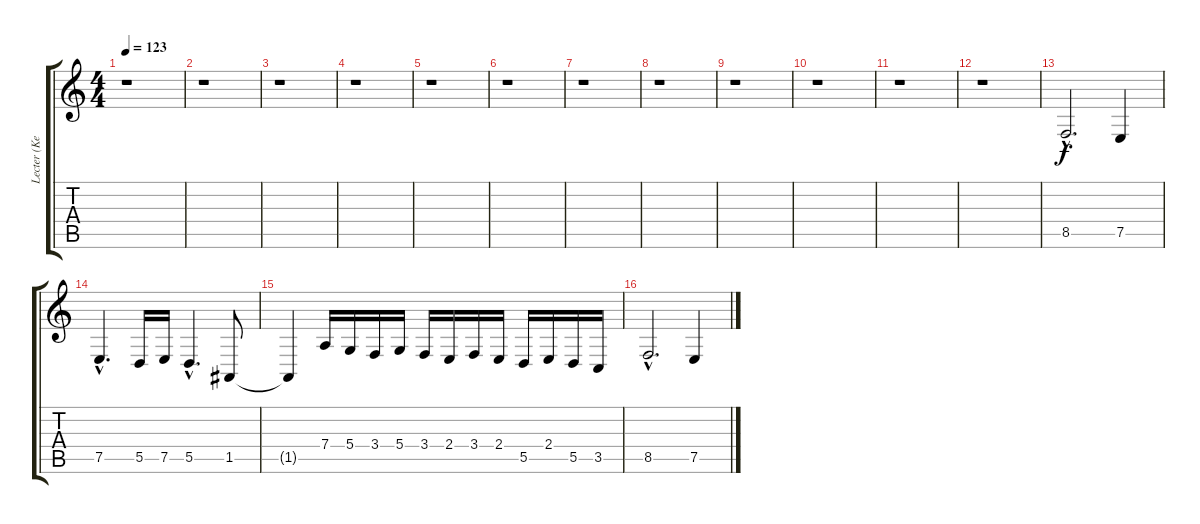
\track ("Lecter (KeybLeft)" "Lecter (Ke") {instrument stringensemble1}
\staff {score tabs}
\tuning (E4 B3 G3 D3 A2 D2) {hide}
\ts (4 4)
\tempo 123
\clef g2
\ks c
r.1{dy f instrument stringensemble1} |
r.1 |
r.1 |
r.1 |
r.1 |
r.1 |
r.1 |
r.1 |
r.1 |
r.1 |
r.1 |
r.1 |
8.5{hac}.2{d} 7.5.4 |
7.5{hac}.4{d} 5.5.16 7.5.16 5.5{hac}.4{d} 1.5.8 |
1.5{t}.4 7.4.16 5.4.16 3.4.16 5.4.16 3.4.16 2.4.16 3.4.16 2.4.16 5.5.16 2.4.16 5.5.16 3.5.16 |
8.5{hac}.2{d} 7.5.4
